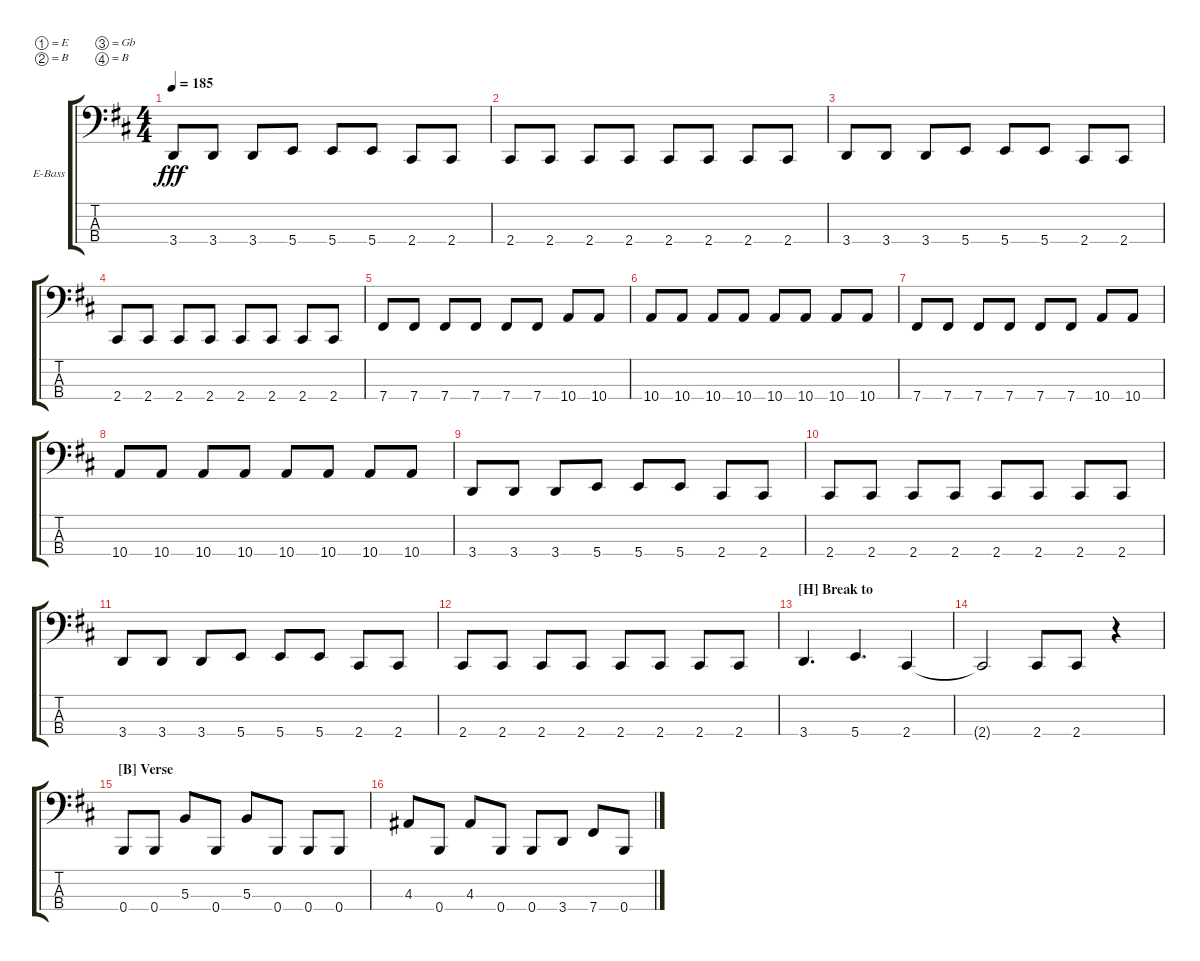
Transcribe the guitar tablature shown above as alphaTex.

\defaultSystemsLayout 4
\bracketExtendMode groupsimilarinstruments
\firstSystemTrackNameOrientation horizontal
\otherSystemsTrackNameOrientation horizontal
\track ("Electric Bass" "E-Bass") {instrument electricbassfinger}
\staff {score tabs}
\tuning (E2 B1 Gb1 B0)
\ts (4 4)
\tempo 185
\clef f4
\ks bminor
3.4.8{dy fff} 3.4.8 3.4.8 5.4.8 5.4.8 5.4.8 2.4.8 2.4.8 |
2.4.8 2.4.8 2.4.8 2.4.8 2.4.8 2.4.8 2.4.8 2.4.8 |
3.4.8 3.4.8 3.4.8 5.4.8 5.4.8 5.4.8 2.4.8 2.4.8 |
2.4.8 2.4.8 2.4.8 2.4.8 2.4.8 2.4.8 2.4.8 2.4.8 |
7.4.8 7.4.8 7.4.8 7.4.8 7.4.8 7.4.8 10.4.8 10.4.8 |
10.4.8 10.4.8 10.4.8 10.4.8 10.4.8 10.4.8 10.4.8 10.4.8 |
7.4.8 7.4.8 7.4.8 7.4.8 7.4.8 7.4.8 10.4.8 10.4.8 |
10.4.8 10.4.8 10.4.8 10.4.8 10.4.8 10.4.8 10.4.8 10.4.8 |
3.4.8 3.4.8 3.4.8 5.4.8 5.4.8 5.4.8 2.4.8 2.4.8 |
2.4.8 2.4.8 2.4.8 2.4.8 2.4.8 2.4.8 2.4.8 2.4.8 |
3.4.8 3.4.8 3.4.8 5.4.8 5.4.8 5.4.8 2.4.8 2.4.8 |
2.4.8 2.4.8 2.4.8 2.4.8 2.4.8 2.4.8 2.4.8 2.4.8 |
\section ("H" "Break to ")
3.4.4{d} 5.4.4{d} 2.4.4 |
2.4{t}.2 2.4.8 2.4.8 r.4 |
\section ("B" "Verse")
0.4.8 0.4.8 5.3.8 0.4.8 5.3.8 0.4.8 0.4.8 0.4.8 |
4.3.8 0.4.8 4.3.8 0.4.8 0.4.8 3.4.8 7.4.8 0.4.8
